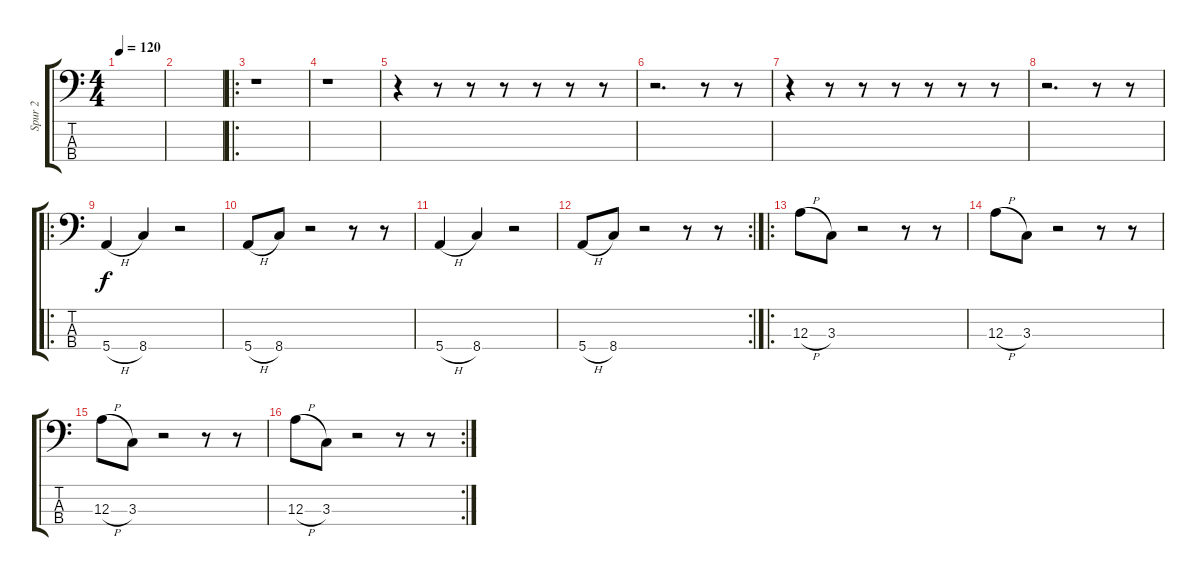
\track ("Spur 2" "Spur 2") {instrument electricbassfinger}
\staff {score tabs}
\tuning (G2 D2 A1 E1) {hide}
\ts (4 4)
\tempo 120
\clef f4
\ks c
|
|
\ro
r.1 |
r.1 |
r.4 r.8 r.8 r.8 r.8 r.8 r.8 |
r.2{d} r.8 r.8 |
r.4 r.8 r.8 r.8 r.8 r.8 r.8 |
r.2{d} r.8 r.8 |
\ro
5.4{h}.4 8.4.4 r.2 |
5.4{h}.8 8.4.8 r.2 r.8 r.8 |
5.4{h}.4 8.4.4 r.2 |
\rc 2
5.4{h}.8 8.4.8 r.2 r.8 r.8 |
\ro
12.3{h}.8 3.3.8 r.2 r.8 r.8 |
12.3{h}.8 3.3.8 r.2 r.8 r.8 |
12.3{h}.8 3.3.8 r.2 r.8 r.8 |
\rc 2
12.3{h}.8 3.3.8 r.2 r.8 r.8
